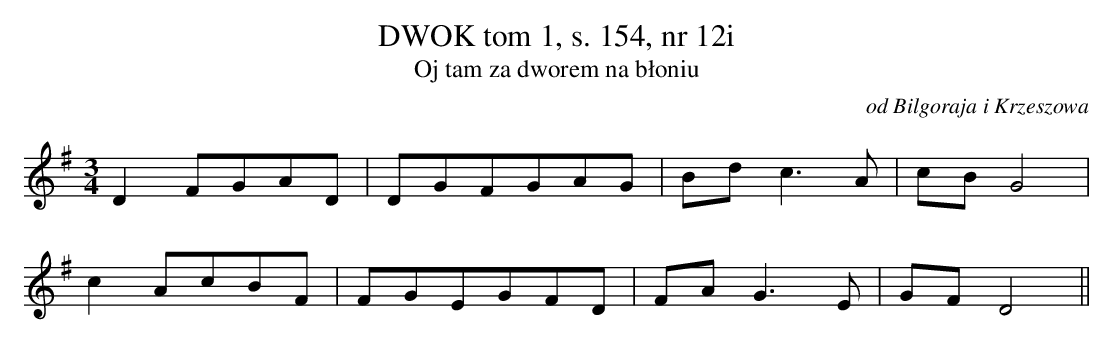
X:1
T: DWOK tom 1, s. 154, nr 12i
T: Oj tam za dworem na błoniu
O: od Bilgoraja i Krzeszowa
M: 3/4
L: 1/8
K: G
D2FGAD | DGFGAG | Bdc3A | cBG4 |
c2AcBF | FGEGFD | FAG3E | GFD4||
